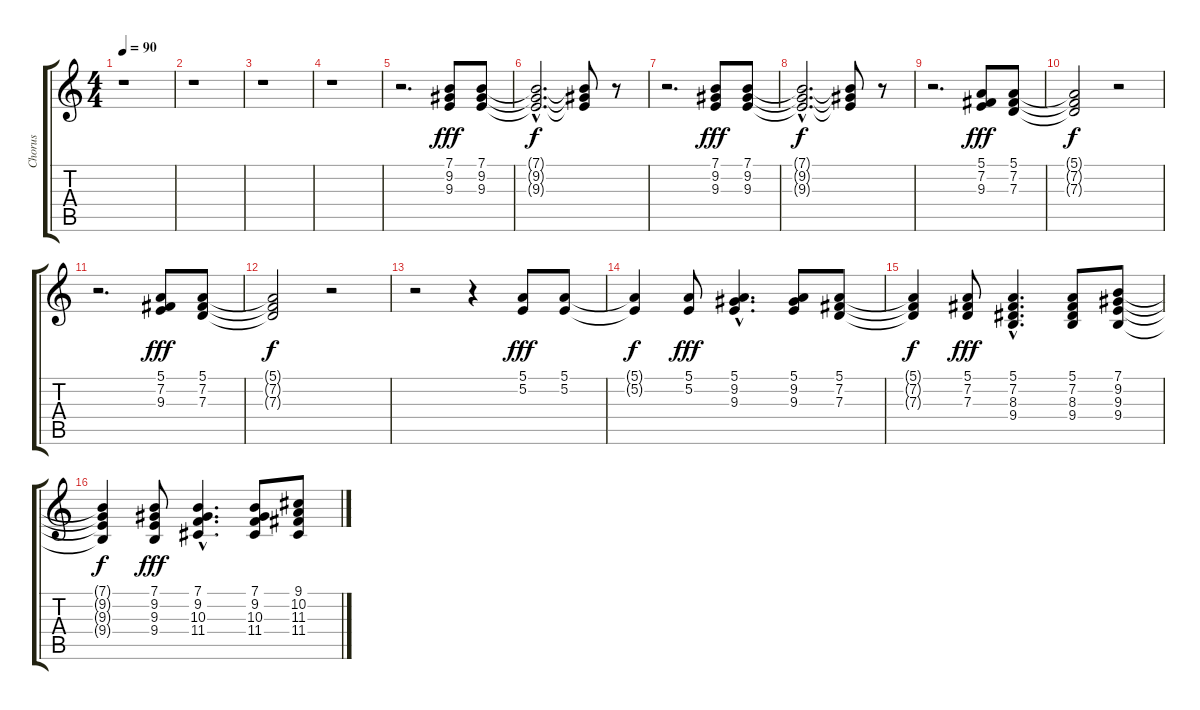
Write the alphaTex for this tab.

\track ("Chorus" "Chorus") {instrument choiraahs}
\staff {score tabs}
\tuning (E4 B3 G3 D3 A2 E2) {hide}
\ts (4 4)
\tempo 90
\clef g2
\ks c
r.1{dy f} |
r.1 |
r.1 |
r.1 |
r.2{d} (7.1 9.2 9.3).8{dy fff} (7.1 9.2 9.3).8 |
(7.1{hac t} 9.2{hac t} 9.3{hac t}).2{d dy f} (7.1{t} 9.2{t} 9.3{t}).8 r.8 |
r.2{d} (7.1 9.2 9.3).8{dy fff} (7.1 9.2 9.3).8 |
(7.1{hac t} 9.2{hac t} 9.3{hac t}).2{d dy f} (7.1{t} 9.2{t} 9.3{t}).8 r.8 |
r.2{d} (5.1 7.2 9.3).8{dy fff} (5.1 7.2 7.3).8 |
(5.1{t} 7.2{t} 7.3{t}).2{dy f} r.2 |
r.2{d} (5.1 7.2 9.3).8{dy fff} (5.1 7.2 7.3).8 |
(5.1{t} 7.2{t} 7.3{t}).2{dy f} r.2 |
r.2 r.4 (5.1 5.2).8{dy fff} (5.1 5.2).8 |
(5.1{t} 5.2{t}).4{dy f} (5.1 5.2).8{dy fff} (5.1{hac} 9.2{hac} 9.3{hac}).4{d} (5.1 9.2 9.3).8 (5.1 7.2 7.3).8 |
(5.1{t} 7.2{t} 7.3{t}).4{dy f} (5.1 7.2 7.3).8{dy fff} (5.1{hac} 7.2{hac} 8.3{hac} 9.4{hac}).4{d} (5.1 7.2 8.3 9.4).8 (7.1 9.2 9.3 9.4).8 |
(7.1{t} 9.2{t} 9.3{t} 9.4{t}).4{dy f} (7.1 9.2 9.3 9.4).8{dy fff} (7.1{hac} 9.2{hac} 10.3{hac} 11.4{hac}).4{d} (7.1 9.2 10.3 11.4).8 (9.1 10.2 11.3 11.4).8
